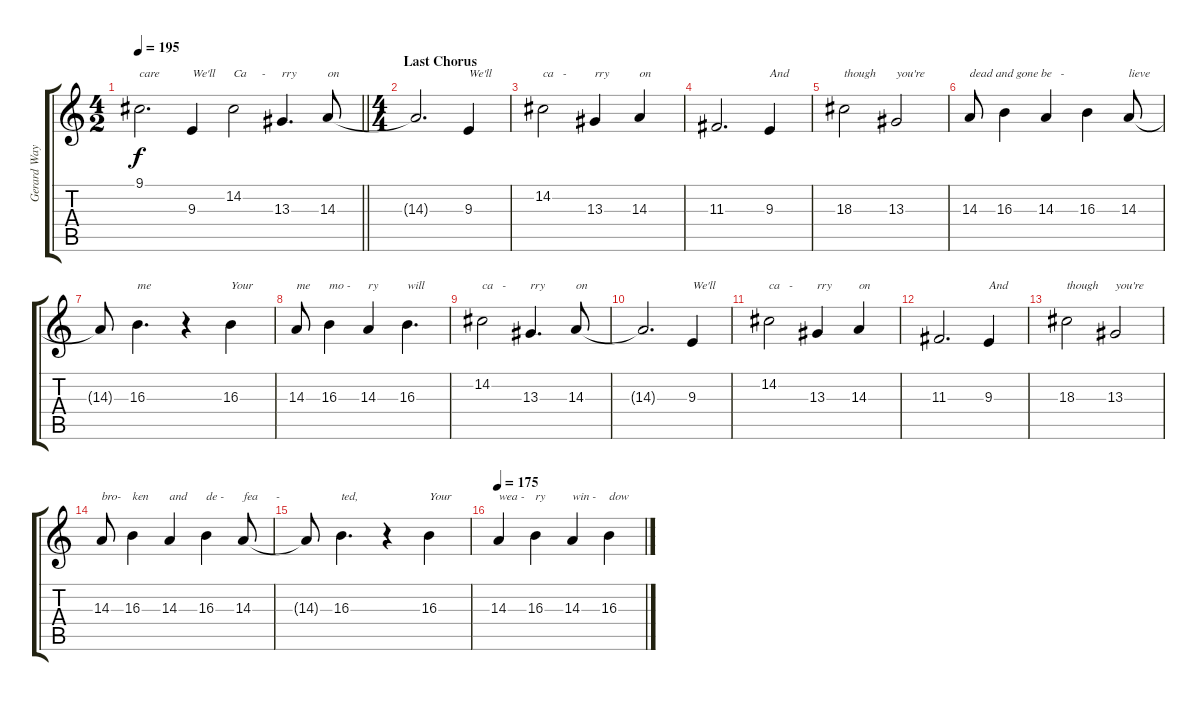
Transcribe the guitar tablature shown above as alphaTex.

\track ("Gerard Way (vocals)" "Gerard Way") {instrument clarinet}
\staff {score tabs}
\tuning (E4 B3 G3 D3 A2 E2) {hide}
\ts (4 2)
\tempo 195
\clef g2
\barLineRight lightlight
\ks c
9.1.2{d txt "care" dy f} 9.3.4{txt "We'll"} 14.2.2{txt "Ca     -"} 13.3.4{d txt "rry"} 14.3.8{txt "on"} |
\ts (4 4)
\section ("" "Last Chorus")
14.3{t}.2{d} 9.3.4{txt "We'll"} |
14.2.2{txt "ca   -"} 13.3.4{txt "rry"} 14.3.4{txt "on"} |
11.3.2{d} 9.3.4{txt "And"} |
18.3.2{txt "though"} 13.3.2{txt "you're"} |
14.3.8{txt "dead and gone be   -"} 16.3.4 14.3.4 16.3.4 14.3.8{txt "lieve"} |
14.3{t}.8 16.3.4{d txt "me"} r.4 16.3.4{txt "Your"} |
14.3.8{txt "me"} 16.3.4{txt "mo -"} 14.3.4{txt "ry"} 16.3.4{d txt "will"} |
14.2.2{txt "ca   -"} 13.3.4{d txt "rry"} 14.3.8{txt "on"} |
14.3{t}.2{d} 9.3.4{txt "We'll"} |
14.2.2{txt "ca   -"} 13.3.4{txt "rry"} 14.3.4{txt "on"} |
11.3.2{d} 9.3.4{txt "And"} |
18.3.2{txt "though"} 13.3.2{txt "you're"} |
14.3.8{txt "bro-"} 16.3.4{txt "ken"} 14.3.4{txt "and"} 16.3.4{txt "de -"} 14.3.8{txt "fea      -"} |
14.3{t}.8 16.3.4{d txt "ted,"} r.4 16.3.4{txt "Your"} |
\tempo 175
14.3.4{txt "wea -"} 16.3.4{txt "ry"} 14.3.4{txt "win -"} 16.3.4{txt "dow"}
